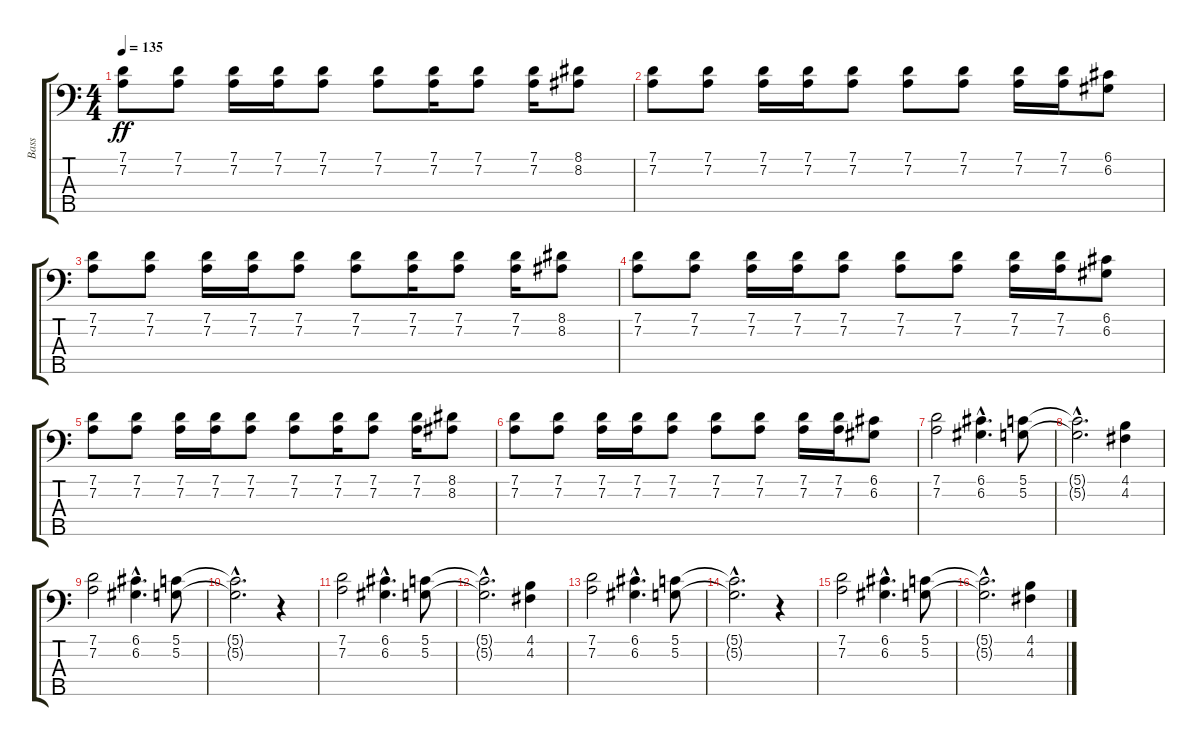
\track ("Bass" "Bass") {instrument electricbasspick}
\staff {score tabs}
\tuning (G2 D2 A1 E1 B0) {hide}
\ts (4 4)
\tempo 135
\clef f4
\ks c
(7.1 7.2).8{dy ff} (7.1 7.2).8 (7.1 7.2).16 (7.1 7.2).16 (7.1 7.2).8 (7.1 7.2).8 (7.1 7.2).16 (7.1 7.2).8 (7.1 7.2).16 (8.1 8.2).8 |
(7.1 7.2).8 (7.1 7.2).8 (7.1 7.2).16 (7.1 7.2).16 (7.1 7.2).8 (7.1 7.2).8 (7.1 7.2).8 (7.1 7.2).16 (7.1 7.2).16 (6.1 6.2).8 |
(7.1 7.2).8 (7.1 7.2).8 (7.1 7.2).16 (7.1 7.2).16 (7.1 7.2).8 (7.1 7.2).8 (7.1 7.2).16 (7.1 7.2).8 (7.1 7.2).16 (8.1 8.2).8 |
(7.1 7.2).8 (7.1 7.2).8 (7.1 7.2).16 (7.1 7.2).16 (7.1 7.2).8 (7.1 7.2).8 (7.1 7.2).8 (7.1 7.2).16 (7.1 7.2).16 (6.1 6.2).8 |
(7.1 7.2).8 (7.1 7.2).8 (7.1 7.2).16 (7.1 7.2).16 (7.1 7.2).8 (7.1 7.2).8 (7.1 7.2).16 (7.1 7.2).8 (7.1 7.2).16 (8.1 8.2).8 |
(7.1 7.2).8 (7.1 7.2).8 (7.1 7.2).16 (7.1 7.2).16 (7.1 7.2).8 (7.1 7.2).8 (7.1 7.2).8 (7.1 7.2).16 (7.1 7.2).16 (6.1 6.2).8 |
(7.1 7.2).2 (6.1{hac} 6.2{hac}).4{d} (5.1 5.2).8 |
(5.1{hac t} 5.2{hac t}).2{d} (4.1 4.2).4 |
(7.1 7.2).2 (6.1{hac} 6.2{hac}).4{d} (5.1 5.2).8 |
(5.1{hac t} 5.2{hac t}).2{d} r.4 |
(7.1 7.2).2 (6.1{hac} 6.2{hac}).4{d} (5.1 5.2).8 |
(5.1{hac t} 5.2{hac t}).2{d} (4.1 4.2).4 |
(7.1 7.2).2 (6.1{hac} 6.2{hac}).4{d} (5.1 5.2).8 |
(5.1{hac t} 5.2{hac t}).2{d} r.4 |
(7.1 7.2).2 (6.1{hac} 6.2{hac}).4{d} (5.1 5.2).8 |
(5.1{hac t} 5.2{hac t}).2{d} (4.1 4.2).4
